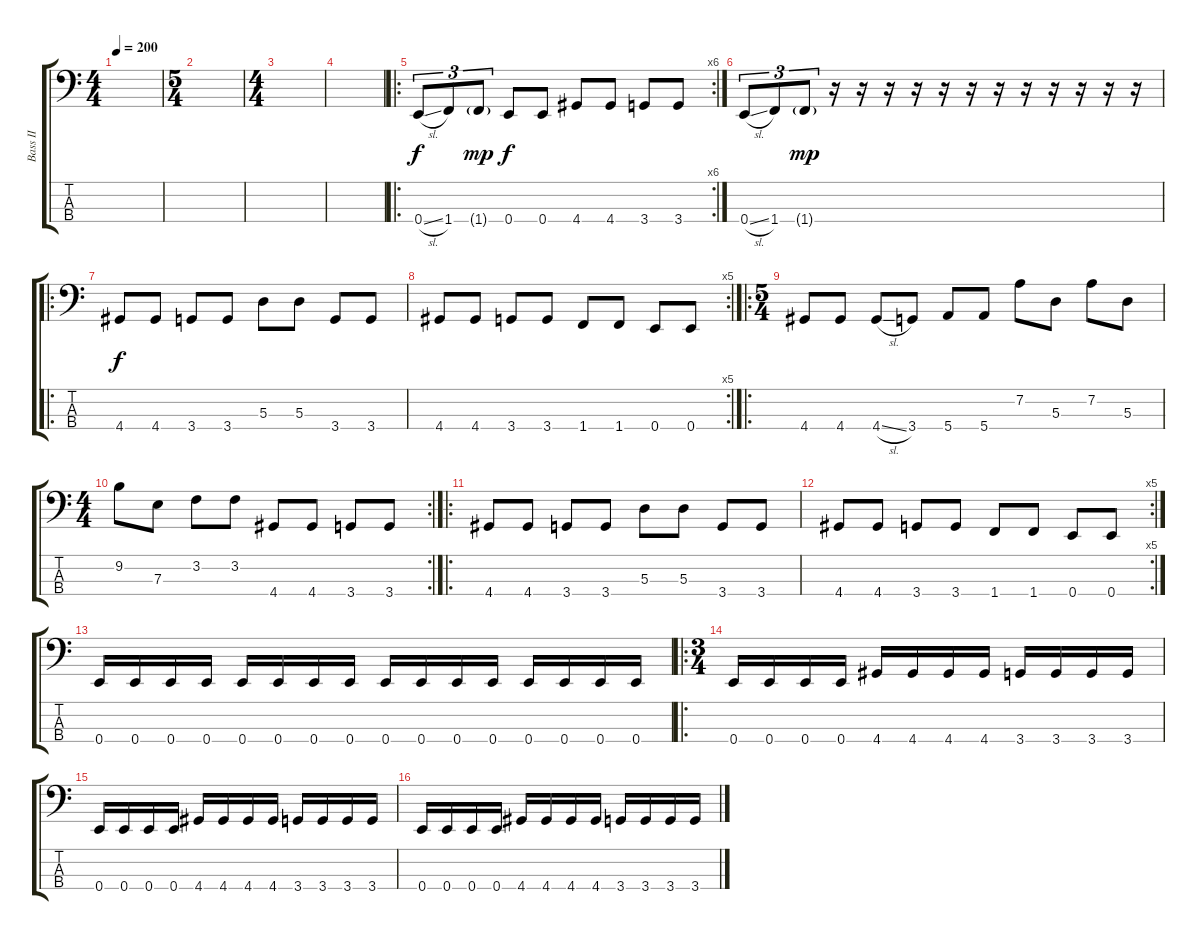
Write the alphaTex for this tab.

\track ("Bass II" "Bass II") {instrument electricbassfinger}
\staff {score tabs}
\tuning (G2 D2 A1 E1) {hide}
\ts (4 4)
\tempo 200
\clef f4
\ks c
|
\ts (5 4)
|
\ts (4 4)
|
|
\ro
\rc 6
0.4{sl}.8{tu (3 2)} 1.4.8{tu (3 2)} 1.4{g}.8{tu (3 2) dy mp} 0.4.8{dy f} 0.4.8 4.4.8 4.4.8 3.4.8 3.4.8 |
0.4{sl}.8{tu (3 2)} 1.4.8{tu (3 2)} 1.4{g}.8{tu (3 2) dy mp} r.16 r.16 r.16 r.16 r.16 r.16 r.16 r.16 r.16 r.16 r.16 r.16 |
\ro
4.4.8{dy f} 4.4.8 3.4.8 3.4.8 5.3.8 5.3.8 3.4.8 3.4.8 |
\rc 5
4.4.8 4.4.8 3.4.8 3.4.8 1.4.8 1.4.8 0.4.8 0.4.8 |
\ro
\ts (5 4)
4.4.8 4.4.8 4.4{sl}.8 3.4.8 5.4.8 5.4.8 7.2.8 5.3.8 7.2.8 5.3.8 |
\rc 2
\ts (4 4)
9.2.8 7.3.8 3.2.8 3.2.8 4.4.8 4.4.8 3.4.8 3.4.8 |
\ro
4.4.8 4.4.8 3.4.8 3.4.8 5.3.8 5.3.8 3.4.8 3.4.8 |
\rc 5
4.4.8 4.4.8 3.4.8 3.4.8 1.4.8 1.4.8 0.4.8 0.4.8 |
0.4.16 0.4.16 0.4.16 0.4.16 0.4.16 0.4.16 0.4.16 0.4.16 0.4.16 0.4.16 0.4.16 0.4.16 0.4.16 0.4.16 0.4.16 0.4.16 |
\ro
\ts (3 4)
0.4.16 0.4.16 0.4.16 0.4.16 4.4.16 4.4.16 4.4.16 4.4.16 3.4.16 3.4.16 3.4.16 3.4.16 |
0.4.16 0.4.16 0.4.16 0.4.16 4.4.16 4.4.16 4.4.16 4.4.16 3.4.16 3.4.16 3.4.16 3.4.16 |
0.4.16 0.4.16 0.4.16 0.4.16 4.4.16 4.4.16 4.4.16 4.4.16 3.4.16 3.4.16 3.4.16 3.4.16
